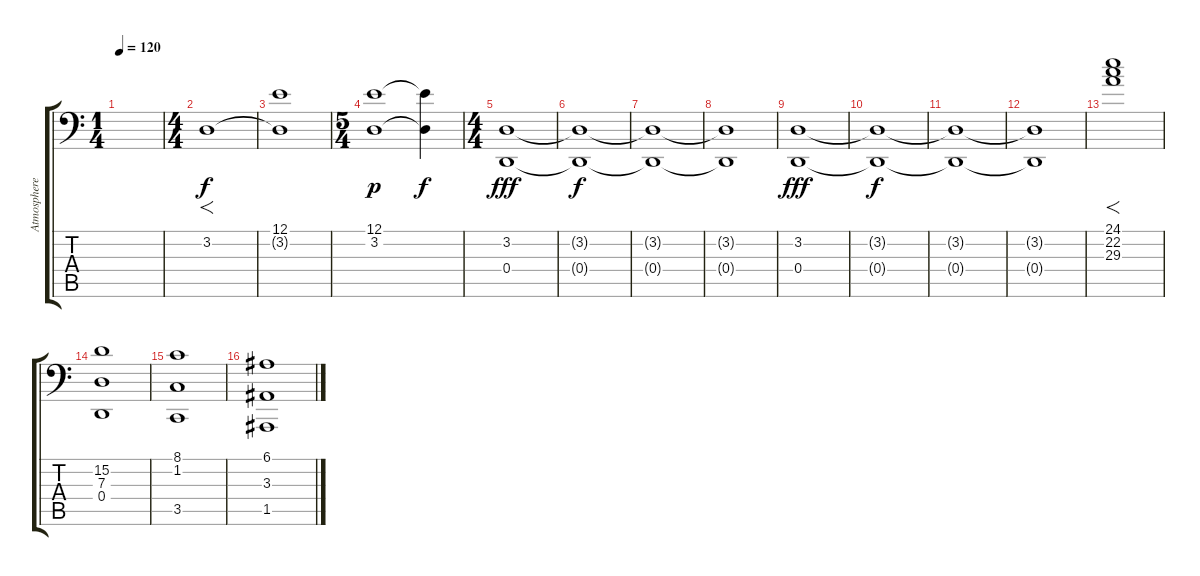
\track ("Atmosphere" "Atmosphere") {instrument pad7halo}
\staff {score tabs}
\tuning (E3 B2 G2 D2 A1 E1) {hide}
\ts (1 4)
\tempo 120
\clef f4
\ks c
|
\ts (4 4)
3.2.1{f instrument lead2sawtooth} |
(12.1 3.2{t}).1 |
\ts (5 4)
(12.1 3.2).1{dy p} (12.1{t} 3.2{t}).4{dy f} |
\ts (4 4)
(3.2 0.4).1{dy fff instrument pad7halo} |
(3.2{t} 0.4{t}).1{dy f} |
(3.2{t} 0.4{t}).1 |
(3.2{t} 0.4{t}).1 |
(3.2 0.4).1{dy fff} |
(3.2{t} 0.4{t}).1{dy f} |
(3.2{t} 0.4{t}).1 |
(3.2{t} 0.4{t}).1 |
(24.1 22.2 29.3).1{f} |
(15.2 7.3 0.4).1 |
(8.1 1.2 3.5).1 |
(6.1 3.3 1.5).1
